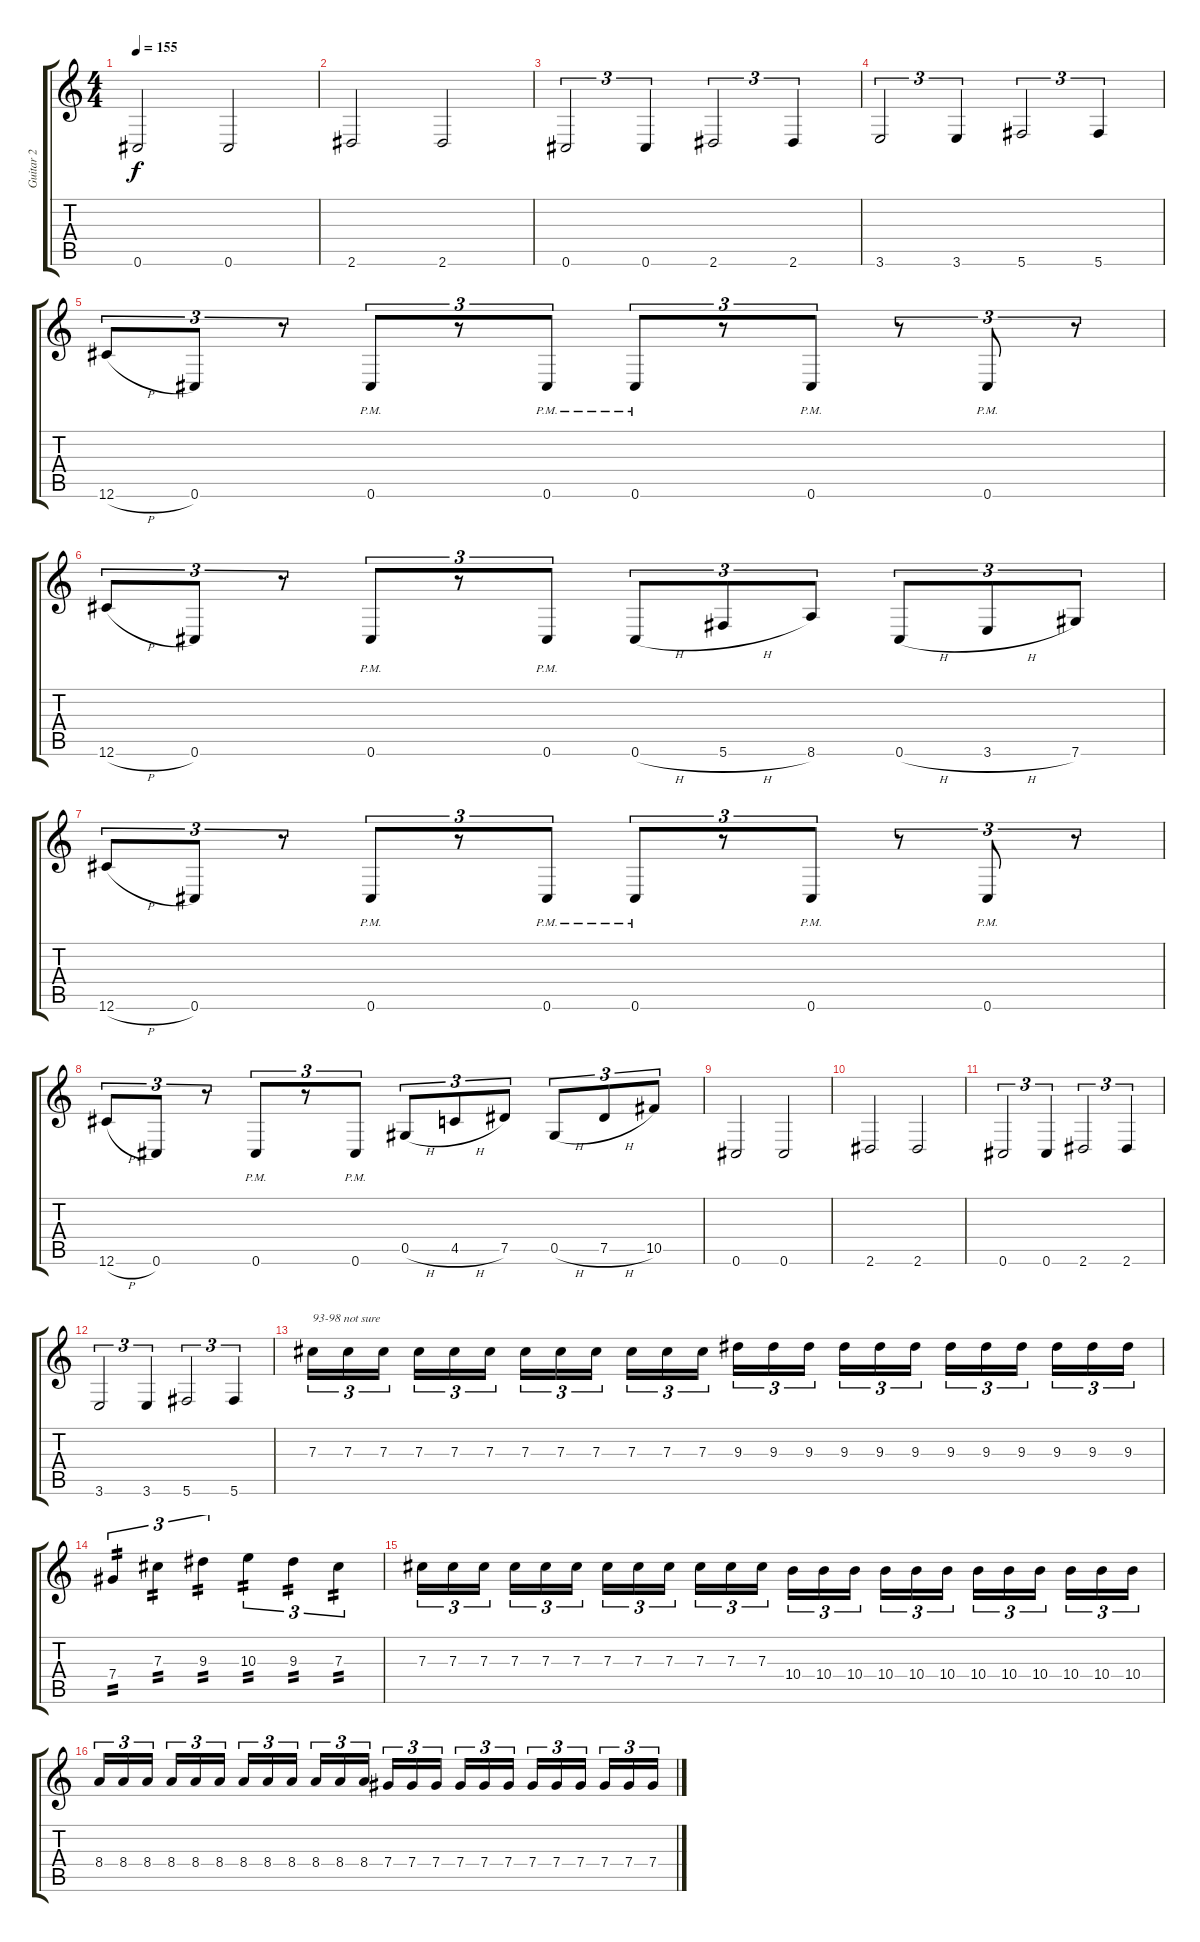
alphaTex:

\track ("Guitar 2" "Guitar 2") {instrument overdrivenguitar}
\staff {score tabs}
\tuning (Eb4 Bb3 Gb3 Db3 Ab2 Db2) {hide}
\ts (4 4)
\tempo 155
\clef g2
\ks c
0.6.2{dy f} 0.6.2 |
2.6.2 2.6.2 |
0.6.2{tu (3 2)} 0.6.4{tu (3 2)} 2.6.2{tu (3 2)} 2.6.4{tu (3 2)} |
3.6.2{tu (3 2)} 3.6.4{tu (3 2)} 5.6.2{tu (3 2)} 5.6.4{tu (3 2)} |
12.6{h}.8{tu (3 2)} 0.6.8{tu (3 2)} r.8{tu (3 2)} 0.6{pm}.8{tu (3 2)} r.8{tu (3 2)} 0.6{pm}.8{tu (3 2)} 0.6{pm}.8{tu (3 2)} r.8{tu (3 2)} 0.6{pm}.8{tu (3 2)} r.8{tu (3 2)} 0.6{pm}.8{tu (3 2)} r.8{tu (3 2)} |
12.6{h}.8{tu (3 2)} 0.6.8{tu (3 2)} r.8{tu (3 2)} 0.6{pm}.8{tu (3 2)} r.8{tu (3 2)} 0.6{pm}.8{tu (3 2)} 0.6{h}.8{tu (3 2)} 5.6{h}.8{tu (3 2)} 8.6.8{tu (3 2)} 0.6{h}.8{tu (3 2)} 3.6{h}.8{tu (3 2)} 7.6.8{tu (3 2)} |
12.6{h}.8{tu (3 2)} 0.6.8{tu (3 2)} r.8{tu (3 2)} 0.6{pm}.8{tu (3 2)} r.8{tu (3 2)} 0.6{pm}.8{tu (3 2)} 0.6{pm}.8{tu (3 2)} r.8{tu (3 2)} 0.6{pm}.8{tu (3 2)} r.8{tu (3 2)} 0.6{pm}.8{tu (3 2)} r.8{tu (3 2)} |
12.6{h}.8{tu (3 2)} 0.6.8{tu (3 2)} r.8{tu (3 2)} 0.6{pm}.8{tu (3 2)} r.8{tu (3 2)} 0.6{pm}.8{tu (3 2)} 0.5{h}.8{tu (3 2)} 4.5{h}.8{tu (3 2)} 7.5.8{tu (3 2)} 0.5{h}.8{tu (3 2)} 7.5{h}.8{tu (3 2)} 10.5.8{tu (3 2)} |
0.6.2 0.6.2 |
2.6.2 2.6.2 |
0.6.2{tu (3 2)} 0.6.4{tu (3 2)} 2.6.2{tu (3 2)} 2.6.4{tu (3 2)} |
3.6.2{tu (3 2)} 3.6.4{tu (3 2)} 5.6.2{tu (3 2)} 5.6.4{tu (3 2)} |
7.3.16{tu (3 2) txt "93-98 not sure"} 7.3.16{tu (3 2)} 7.3.16{tu (3 2) beam splitsecondary} 7.3.16{tu (3 2)} 7.3.16{tu (3 2)} 7.3.16{tu (3 2)} 7.3.16{tu (3 2)} 7.3.16{tu (3 2)} 7.3.16{tu (3 2) beam splitsecondary} 7.3.16{tu (3 2)} 7.3.16{tu (3 2)} 7.3.16{tu (3 2)} 9.3.16{tu (3 2)} 9.3.16{tu (3 2)} 9.3.16{tu (3 2) beam splitsecondary} 9.3.16{tu (3 2)} 9.3.16{tu (3 2)} 9.3.16{tu (3 2)} 9.3.16{tu (3 2)} 9.3.16{tu (3 2)} 9.3.16{tu (3 2) beam splitsecondary} 9.3.16{tu (3 2)} 9.3.16{tu (3 2)} 9.3.16{tu (3 2)} |
7.4.4{tu (3 2) tp 2} 7.3.4{tu (3 2) tp 2} 9.3.4{tu (3 2) tp 2} 10.3.4{tu (3 2) tp 2} 9.3.4{tu (3 2) tp 2} 7.3.4{tu (3 2) tp 2} |
7.3.16{tu (3 2)} 7.3.16{tu (3 2)} 7.3.16{tu (3 2) beam splitsecondary} 7.3.16{tu (3 2)} 7.3.16{tu (3 2)} 7.3.16{tu (3 2)} 7.3.16{tu (3 2)} 7.3.16{tu (3 2)} 7.3.16{tu (3 2) beam splitsecondary} 7.3.16{tu (3 2)} 7.3.16{tu (3 2)} 7.3.16{tu (3 2)} 10.4.16{tu (3 2)} 10.4.16{tu (3 2)} 10.4.16{tu (3 2) beam splitsecondary} 10.4.16{tu (3 2)} 10.4.16{tu (3 2)} 10.4.16{tu (3 2)} 10.4.16{tu (3 2)} 10.4.16{tu (3 2)} 10.4.16{tu (3 2) beam splitsecondary} 10.4.16{tu (3 2)} 10.4.16{tu (3 2)} 10.4.16{tu (3 2)} |
8.4.16{tu (3 2)} 8.4.16{tu (3 2)} 8.4.16{tu (3 2) beam splitsecondary} 8.4.16{tu (3 2)} 8.4.16{tu (3 2)} 8.4.16{tu (3 2)} 8.4.16{tu (3 2)} 8.4.16{tu (3 2)} 8.4.16{tu (3 2) beam splitsecondary} 8.4.16{tu (3 2)} 8.4.16{tu (3 2)} 8.4.16{tu (3 2)} 7.4.16{tu (3 2)} 7.4.16{tu (3 2)} 7.4.16{tu (3 2) beam splitsecondary} 7.4.16{tu (3 2)} 7.4.16{tu (3 2)} 7.4.16{tu (3 2)} 7.4.16{tu (3 2)} 7.4.16{tu (3 2)} 7.4.16{tu (3 2) beam splitsecondary} 7.4.16{tu (3 2)} 7.4.16{tu (3 2)} 7.4.16{tu (3 2)}
